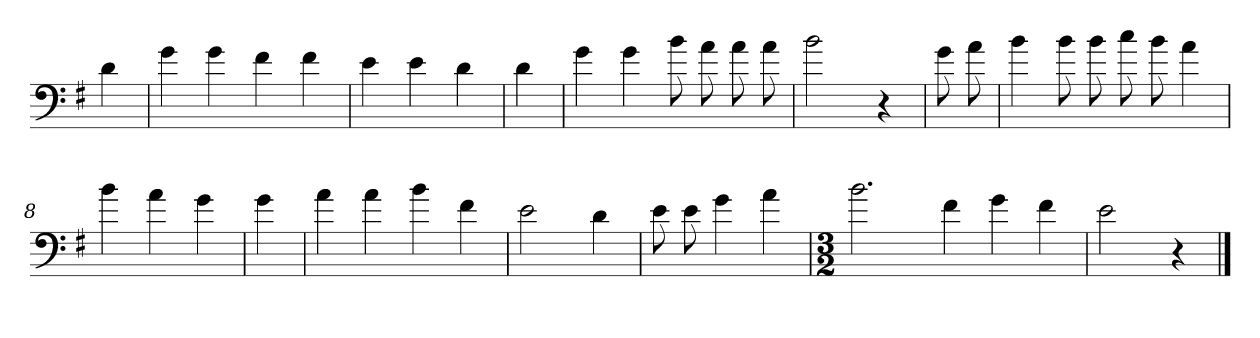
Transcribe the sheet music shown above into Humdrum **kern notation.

**kern
*part1
*staff1
*clefF4
*k[f#]
*e:
=
4d
=1
4g
4g
4f#
4f#
=2
4e
4e
4d
=3
4d
=4
4g
4g
8b
8a
8a
8a
=5
2b
4r
=6
8g
8a
=7
4b
8b
8b
8cc
8b
4a
=8
4b
4a
4g
=9
4g
=10
4a
4a
4b
4f#
=11
2e
4d
=12
8e
8e
4g
4a
=13
*M3/2
2.b
4f#
4g
4f#
=14
2e
4r
==
*-
